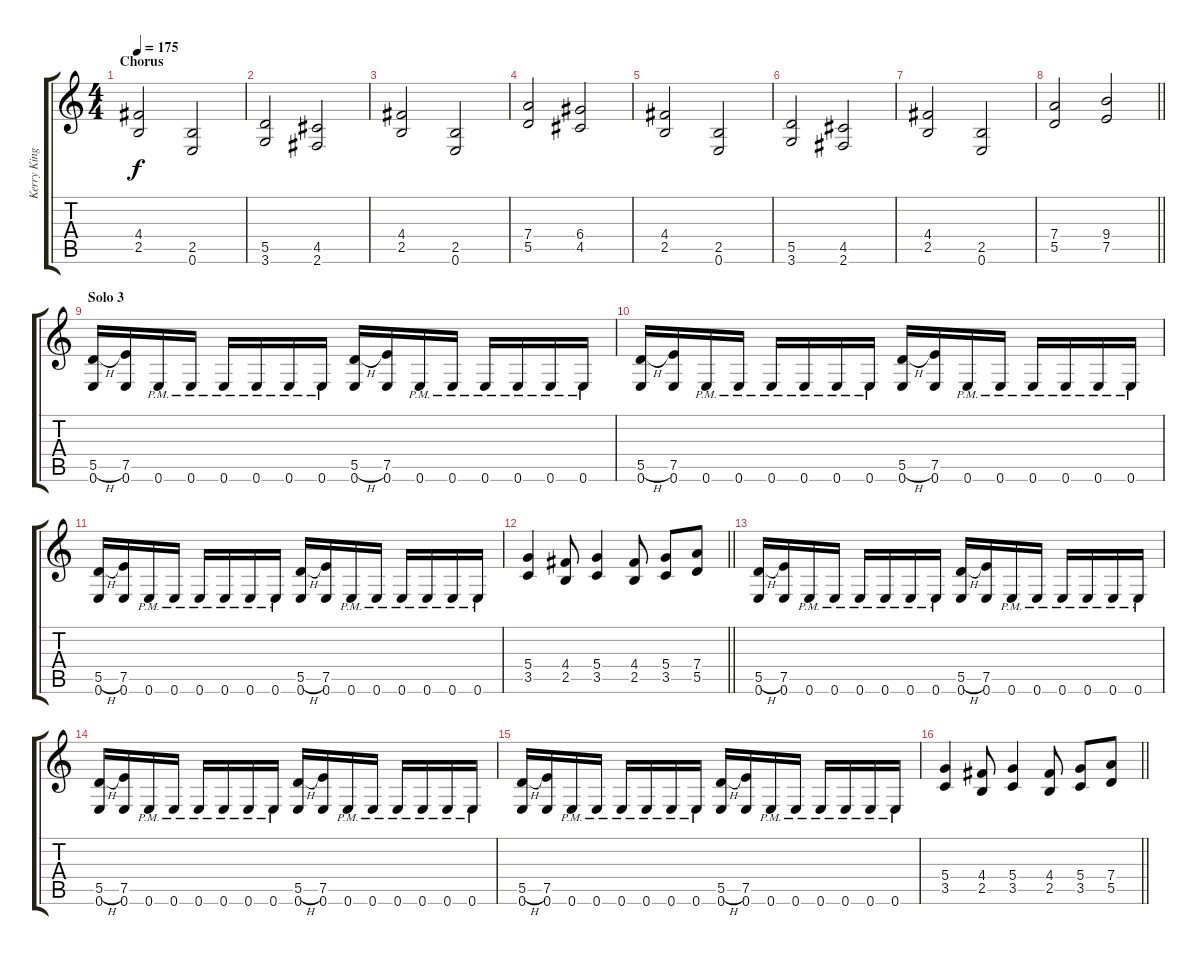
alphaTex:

\track ("Kerry King" "Kerry King") {instrument distortionguitar}
\staff {score tabs}
\tuning (E4 B3 G3 D3 A2 E2) {hide}
\ts (4 4)
\section ("" "Chorus")
\tempo 175
\clef g2
\ks c
(4.4 2.5).2{dy f} (2.5 0.6).2 |
(5.5 3.6).2 (4.5 2.6).2 |
(4.4 2.5).2 (2.5 0.6).2 |
(7.4 5.5).2 (6.4 4.5).2 |
(4.4 2.5).2 (2.5 0.6).2 |
(5.5 3.6).2 (4.5 2.6).2 |
(4.4 2.5).2 (2.5 0.6).2 |
\barLineRight lightlight
(7.4 5.5).2 (9.4 7.5).2 |
\section ("" "Solo 3")
(5.5{h} 0.6).16 (7.5 0.6).16 0.6{pm}.16 0.6{pm}.16 0.6{pm}.16 0.6{pm}.16 0.6{pm}.16 0.6{pm}.16 (5.5{h} 0.6).16 (7.5 0.6).16 0.6{pm}.16 0.6{pm}.16 0.6{pm}.16 0.6{pm}.16 0.6{pm}.16 0.6{pm}.16 |
(5.5{h} 0.6).16 (7.5 0.6).16 0.6{pm}.16 0.6{pm}.16 0.6{pm}.16 0.6{pm}.16 0.6{pm}.16 0.6{pm}.16 (5.5{h} 0.6).16 (7.5 0.6).16 0.6{pm}.16 0.6{pm}.16 0.6{pm}.16 0.6{pm}.16 0.6{pm}.16 0.6{pm}.16 |
(5.5{h} 0.6).16 (7.5 0.6).16 0.6{pm}.16 0.6{pm}.16 0.6{pm}.16 0.6{pm}.16 0.6{pm}.16 0.6{pm}.16 (5.5{h} 0.6).16 (7.5 0.6).16 0.6{pm}.16 0.6{pm}.16 0.6{pm}.16 0.6{pm}.16 0.6{pm}.16 0.6{pm}.16 |
\barLineRight lightlight
(5.4 3.5).4 (4.4 2.5).8 (5.4 3.5).4 (4.4 2.5).8 (5.4 3.5).8 (7.4 5.5).8 |
(5.5{h} 0.6).16 (7.5 0.6).16 0.6{pm}.16 0.6{pm}.16 0.6{pm}.16 0.6{pm}.16 0.6{pm}.16 0.6{pm}.16 (5.5{h} 0.6).16 (7.5 0.6).16 0.6{pm}.16 0.6{pm}.16 0.6{pm}.16 0.6{pm}.16 0.6{pm}.16 0.6{pm}.16 |
(5.5{h} 0.6).16 (7.5 0.6).16 0.6{pm}.16 0.6{pm}.16 0.6{pm}.16 0.6{pm}.16 0.6{pm}.16 0.6{pm}.16 (5.5{h} 0.6).16 (7.5 0.6).16 0.6{pm}.16 0.6{pm}.16 0.6{pm}.16 0.6{pm}.16 0.6{pm}.16 0.6{pm}.16 |
(5.5{h} 0.6).16 (7.5 0.6).16 0.6{pm}.16 0.6{pm}.16 0.6{pm}.16 0.6{pm}.16 0.6{pm}.16 0.6{pm}.16 (5.5{h} 0.6).16 (7.5 0.6).16 0.6{pm}.16 0.6{pm}.16 0.6{pm}.16 0.6{pm}.16 0.6{pm}.16 0.6{pm}.16 |
\barLineRight lightlight
(5.4 3.5).4 (4.4 2.5).8 (5.4 3.5).4 (4.4 2.5).8 (5.4 3.5).8 (7.4 5.5).8
